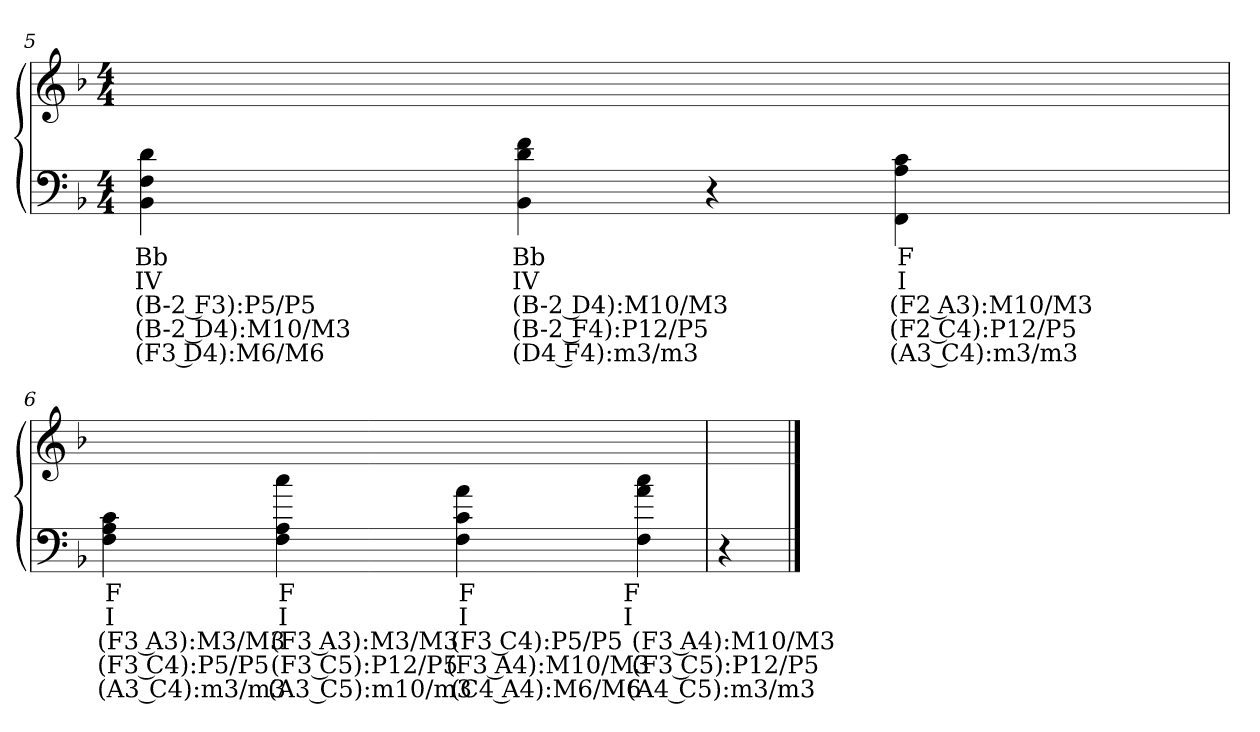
**kern	**text	**text	**text	**text	**text	**kern
*part2	*part2	*part2	*part2	*part2	*part2	*part1
*staff2	*staff2	*staff2	*staff2	*staff2	*staff2	*staff1
*clefF4	*	*	*	*	*	*clefG2
*k[b-]	*	*	*	*	*	*k[b-]
*F:	*	*	*	*	*	*F:
*M4/4	*	*	*	*	*	*M4/4
=5	=5	=5	=5	=5	=5	=5
4BB- 4F 4d	Bb	IV	(B-2 F3):P5/P5	(B-2 D4):M10/M3	(F3 D4):M6/M6	1ryy
4BB- 4d 4f	Bb	IV	(B-2 D4):M10/M3	(B-2 F4):P12/P5	(D4 F4):m3/m3	.
4r	.	.	.	.	.	.
4FF 4A 4c	F	I	(F2 A3):M10/M3	(F2 C4):P12/P5	(A3 C4):m3/m3	.
=6	=6	=6	=6	=6	=6	=6
4F 4A 4c	F	I	(F3 A3):M3/M3	(F3 C4):P5/P5	(A3 C4):m3/m3	1ryy
4F 4A 4cc	F	I	(F3 A3):M3/M3	(F3 C5):P12/P5	(A3 C5):m10/m3	.
4F 4c 4a	F	I	(F3 C4):P5/P5	(F3 A4):M10/M3	(C4 A4):M6/M6	.
4F 4a 4cc	F	I	(F3 A4):M10/M3	(F3 C5):P12/P5	(A4 C5):m3/m3	.
=7	=7	=7	=7	=7	=7	=7
4r	.	.	.	.	.	4ryy
==	==	==	==	==	==	==
*-	*-	*-	*-	*-	*-	*-
